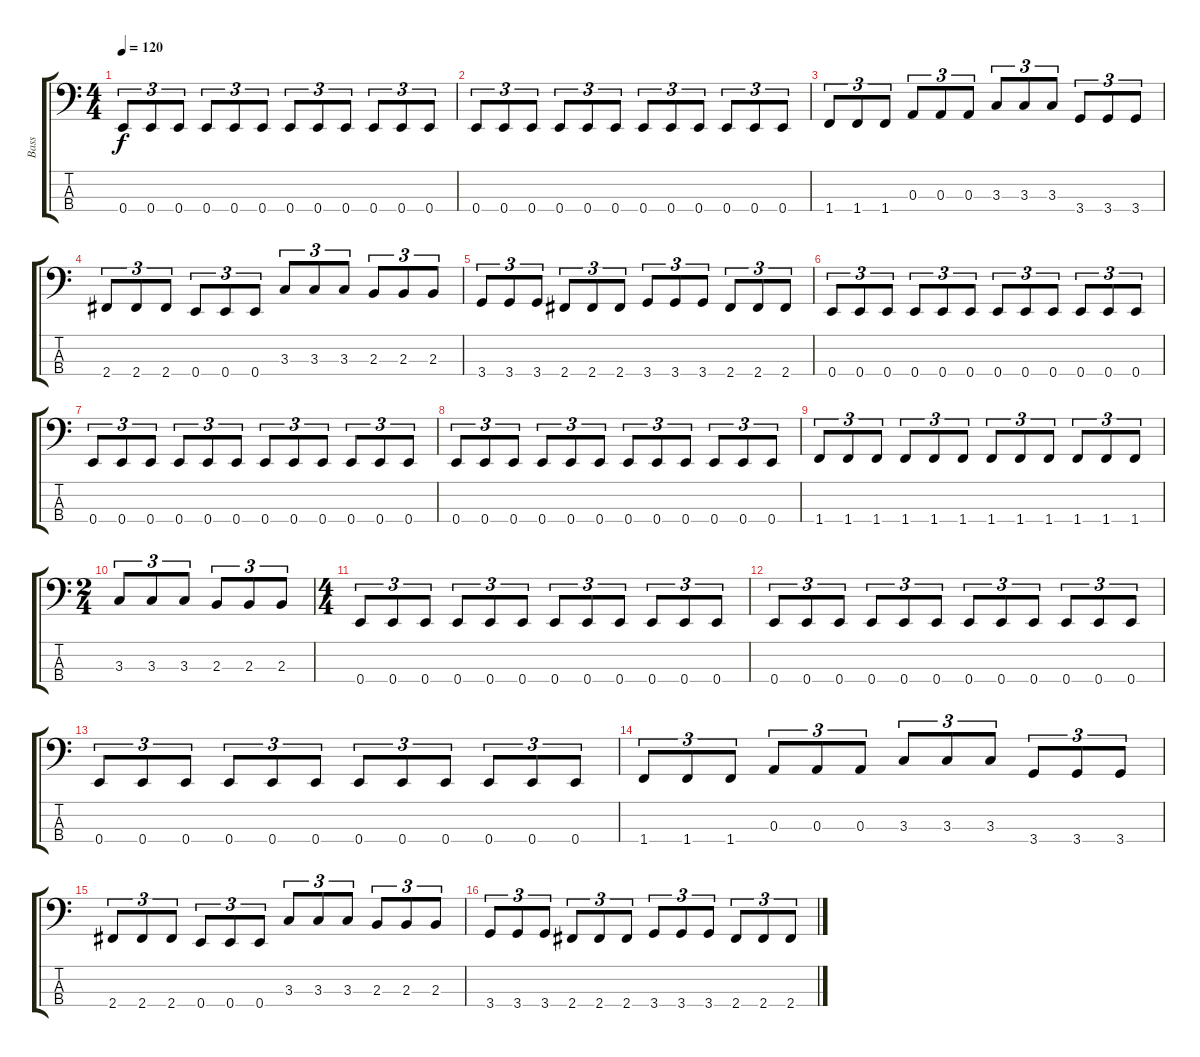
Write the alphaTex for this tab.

\track ("Bass" "Bass") {instrument electricbassfinger}
\staff {score tabs}
\tuning (G2 D2 A1 E1) {hide}
\ts (4 4)
\tempo 120
\clef f4
\ks c
0.4.8{tu (3 2) dy f} 0.4.8{tu (3 2)} 0.4.8{tu (3 2)} 0.4.8{tu (3 2)} 0.4.8{tu (3 2)} 0.4.8{tu (3 2)} 0.4.8{tu (3 2)} 0.4.8{tu (3 2)} 0.4.8{tu (3 2)} 0.4.8{tu (3 2)} 0.4.8{tu (3 2)} 0.4.8{tu (3 2)} |
0.4.8{tu (3 2)} 0.4.8{tu (3 2)} 0.4.8{tu (3 2)} 0.4.8{tu (3 2)} 0.4.8{tu (3 2)} 0.4.8{tu (3 2)} 0.4.8{tu (3 2)} 0.4.8{tu (3 2)} 0.4.8{tu (3 2)} 0.4.8{tu (3 2)} 0.4.8{tu (3 2)} 0.4.8{tu (3 2)} |
1.4.8{tu (3 2)} 1.4.8{tu (3 2)} 1.4.8{tu (3 2)} 0.3.8{tu (3 2)} 0.3.8{tu (3 2)} 0.3.8{tu (3 2)} 3.3.8{tu (3 2)} 3.3.8{tu (3 2)} 3.3.8{tu (3 2)} 3.4.8{tu (3 2)} 3.4.8{tu (3 2)} 3.4.8{tu (3 2)} |
2.4.8{tu (3 2)} 2.4.8{tu (3 2)} 2.4.8{tu (3 2)} 0.4.8{tu (3 2)} 0.4.8{tu (3 2)} 0.4.8{tu (3 2)} 3.3.8{tu (3 2)} 3.3.8{tu (3 2)} 3.3.8{tu (3 2)} 2.3.8{tu (3 2)} 2.3.8{tu (3 2)} 2.3.8{tu (3 2)} |
3.4.8{tu (3 2)} 3.4.8{tu (3 2)} 3.4.8{tu (3 2)} 2.4.8{tu (3 2)} 2.4.8{tu (3 2)} 2.4.8{tu (3 2)} 3.4.8{tu (3 2)} 3.4.8{tu (3 2)} 3.4.8{tu (3 2)} 2.4.8{tu (3 2)} 2.4.8{tu (3 2)} 2.4.8{tu (3 2)} |
0.4.8{tu (3 2)} 0.4.8{tu (3 2)} 0.4.8{tu (3 2)} 0.4.8{tu (3 2)} 0.4.8{tu (3 2)} 0.4.8{tu (3 2)} 0.4.8{tu (3 2)} 0.4.8{tu (3 2)} 0.4.8{tu (3 2)} 0.4.8{tu (3 2)} 0.4.8{tu (3 2)} 0.4.8{tu (3 2)} |
0.4.8{tu (3 2)} 0.4.8{tu (3 2)} 0.4.8{tu (3 2)} 0.4.8{tu (3 2)} 0.4.8{tu (3 2)} 0.4.8{tu (3 2)} 0.4.8{tu (3 2)} 0.4.8{tu (3 2)} 0.4.8{tu (3 2)} 0.4.8{tu (3 2)} 0.4.8{tu (3 2)} 0.4.8{tu (3 2)} |
0.4.8{tu (3 2)} 0.4.8{tu (3 2)} 0.4.8{tu (3 2)} 0.4.8{tu (3 2)} 0.4.8{tu (3 2)} 0.4.8{tu (3 2)} 0.4.8{tu (3 2)} 0.4.8{tu (3 2)} 0.4.8{tu (3 2)} 0.4.8{tu (3 2)} 0.4.8{tu (3 2)} 0.4.8{tu (3 2)} |
1.4.8{tu (3 2)} 1.4.8{tu (3 2)} 1.4.8{tu (3 2)} 1.4.8{tu (3 2)} 1.4.8{tu (3 2)} 1.4.8{tu (3 2)} 1.4.8{tu (3 2)} 1.4.8{tu (3 2)} 1.4.8{tu (3 2)} 1.4.8{tu (3 2)} 1.4.8{tu (3 2)} 1.4.8{tu (3 2)} |
\ts (2 4)
3.3.8{tu (3 2)} 3.3.8{tu (3 2)} 3.3.8{tu (3 2)} 2.3.8{tu (3 2)} 2.3.8{tu (3 2)} 2.3.8{tu (3 2)} |
\ts (4 4)
0.4.8{tu (3 2)} 0.4.8{tu (3 2)} 0.4.8{tu (3 2)} 0.4.8{tu (3 2)} 0.4.8{tu (3 2)} 0.4.8{tu (3 2)} 0.4.8{tu (3 2)} 0.4.8{tu (3 2)} 0.4.8{tu (3 2)} 0.4.8{tu (3 2)} 0.4.8{tu (3 2)} 0.4.8{tu (3 2)} |
0.4.8{tu (3 2)} 0.4.8{tu (3 2)} 0.4.8{tu (3 2)} 0.4.8{tu (3 2)} 0.4.8{tu (3 2)} 0.4.8{tu (3 2)} 0.4.8{tu (3 2)} 0.4.8{tu (3 2)} 0.4.8{tu (3 2)} 0.4.8{tu (3 2)} 0.4.8{tu (3 2)} 0.4.8{tu (3 2)} |
0.4.8{tu (3 2)} 0.4.8{tu (3 2)} 0.4.8{tu (3 2)} 0.4.8{tu (3 2)} 0.4.8{tu (3 2)} 0.4.8{tu (3 2)} 0.4.8{tu (3 2)} 0.4.8{tu (3 2)} 0.4.8{tu (3 2)} 0.4.8{tu (3 2)} 0.4.8{tu (3 2)} 0.4.8{tu (3 2)} |
1.4.8{tu (3 2)} 1.4.8{tu (3 2)} 1.4.8{tu (3 2)} 0.3.8{tu (3 2)} 0.3.8{tu (3 2)} 0.3.8{tu (3 2)} 3.3.8{tu (3 2)} 3.3.8{tu (3 2)} 3.3.8{tu (3 2)} 3.4.8{tu (3 2)} 3.4.8{tu (3 2)} 3.4.8{tu (3 2)} |
2.4.8{tu (3 2)} 2.4.8{tu (3 2)} 2.4.8{tu (3 2)} 0.4.8{tu (3 2)} 0.4.8{tu (3 2)} 0.4.8{tu (3 2)} 3.3.8{tu (3 2)} 3.3.8{tu (3 2)} 3.3.8{tu (3 2)} 2.3.8{tu (3 2)} 2.3.8{tu (3 2)} 2.3.8{tu (3 2)} |
3.4.8{tu (3 2)} 3.4.8{tu (3 2)} 3.4.8{tu (3 2)} 2.4.8{tu (3 2)} 2.4.8{tu (3 2)} 2.4.8{tu (3 2)} 3.4.8{tu (3 2)} 3.4.8{tu (3 2)} 3.4.8{tu (3 2)} 2.4.8{tu (3 2)} 2.4.8{tu (3 2)} 2.4.8{tu (3 2)}
